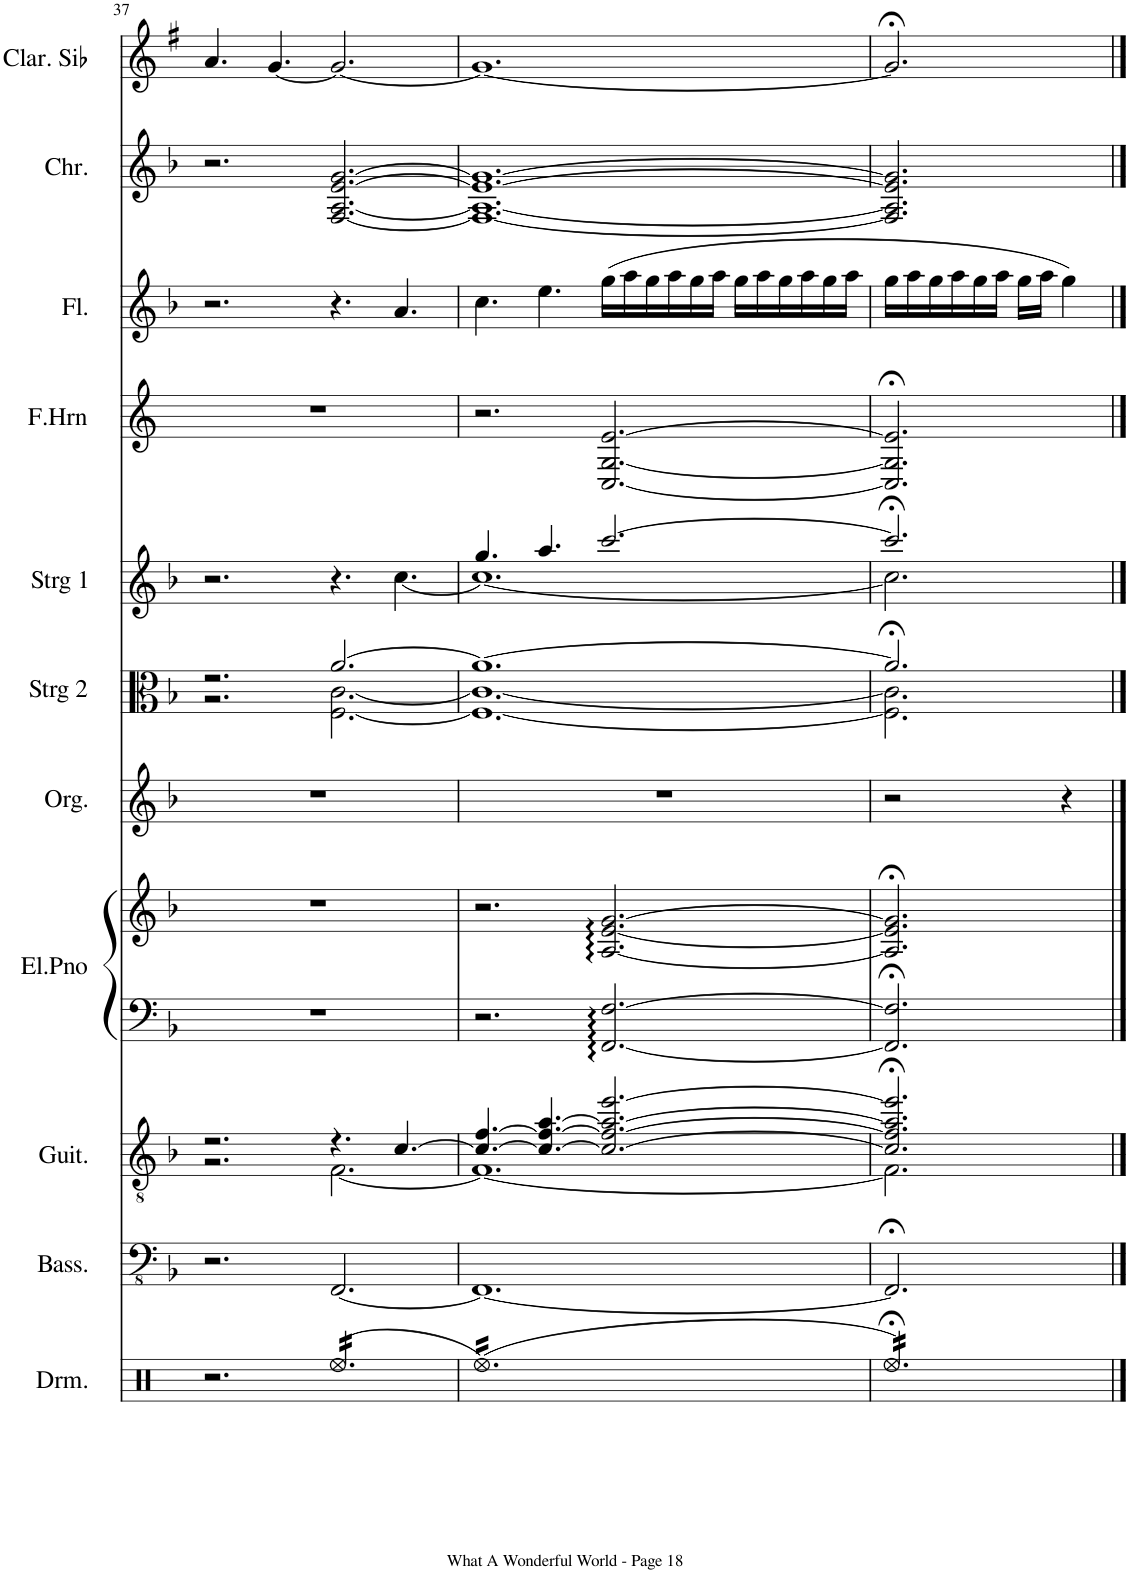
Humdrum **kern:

**kern	**kern	**kern	**kern	**kern	**kern	**kern	**kern	**kern	**kern	**kern	**kern
*part11	*part10	*part9	*part8	*part8	*part7	*part6	*part5	*part4	*part3	*part2	*part1
*staff12	*staff11	*staff10	*staff9	*staff8	*staff7	*staff6	*staff5	*staff4	*staff3	*staff2	*staff1
*I"Drums	*I"Bass	*I"Accoustic Guitar	*I"El. Piano	*	*I"Hammond Organ	*I"Strings Low	*I"Strings 1	*I"French Horn in F	*I"Flute	*I"Choirs	*I"Clarinette en Sib
*I'Drm.	*I'Bass.	*I'Guit.	*I'El.Pno	*	*I'Org.	*I'Strg 2	*I'Strg 1	*I'F.Hrn	*I'Fl.	*I'Chr.	*I'Clar. Sib
!!LO:PB:g=z
*clefX	*clefFv4	*clefGv2	*clefF4	*clefG2	*clefG2	*clefC3	*clefG2	*clefG2	*clefG2	*clefG2	*clefG2
*	*	*	*	*	*	*	*	*Trd4c7	*	*	*Trd1c2
*k[]	*k[b-]	*k[b-]	*k[b-]	*k[b-]	*k[b-]	*k[b-]	*k[b-]	*k[]	*k[b-]	*k[b-]	*k[f#]
*M12/8	*M12/8	*M12/8	*M12/8	*M12/8	*M12/8	*M12/8	*M12/8	*M12/8	*M12/8	*M12/8	*M12/8
=37	=37	=37	=37	=37	=37	=37	=37	=37	=37	=37	=37
*	*	*^	*	*	*	*^	*	*	*	*	*
2.r	2.r	2.r	2.r	1.r	1.r	1.r	2.r	2.r	2.r	1.r	2.r	2.r	4.a/
.	.	.	.	.	.	.	.	.	.	.	.	.	[4.g/
*tremolo	*	*	*	*	*	*	*	*	*	*	*	*	*
(>16Ree/LL	[2.FFF/	4.r	[2.F\	.	.	.	[2.a/	[2.F\ [2.c\	4.r	.	4.r	[2.F/ [2.A/ [2.e/ [2.g/	2.g/_
(>16Ree/	.	.	.	.	.	.	.	.	.	.	.	.	.
(>16Ree/	.	.	.	.	.	.	.	.	.	.	.	.	.
(>16Ree/	.	.	.	.	.	.	.	.	.	.	.	.	.
(>16Ree/	.	.	.	.	.	.	.	.	.	.	.	.	.
(>16Ree/	.	.	.	.	.	.	.	.	.	.	.	.	.
(>16Ree/	.	[4.c/	.	.	.	.	.	.	[4.cc\	.	4.a/	.	.
(>16Ree/	.	.	.	.	.	.	.	.	.	.	.	.	.
(>16Ree/	.	.	.	.	.	.	.	.	.	.	.	.	.
(>16Ree/	.	.	.	.	.	.	.	.	.	.	.	.	.
(>16Ree/	.	.	.	.	.	.	.	.	.	.	.	.	.
16Ree/JJ	.	.	.	.	.	.	.	.	.	.	.	.	.
=38	=38	=38	=38	=38	=38	=38	=38	=38	=38	=38	=38	=38	=38
*	*	*	*	*	*	*	*	*	*^	*	*	*	*
(>16Ree)LL	1.FFF_	4.c/_ [4.f/	1.F_	2.r	2.r	1.r	1.a_	1.F_ 1.c_	4.gg/	1.cc_	2.r	4.cc\	1.F_ 1.A_ 1.e_ 1.g_	1.g_
(>16Ree)	.	.	.	.	.	.	.	.	.	.	.	.	.	.
(>16Ree)	.	.	.	.	.	.	.	.	.	.	.	.	.	.
(>16Ree)	.	.	.	.	.	.	.	.	.	.	.	.	.	.
(>16Ree)	.	.	.	.	.	.	.	.	.	.	.	.	.	.
(>16Ree)	.	.	.	.	.	.	.	.	.	.	.	.	.	.
(>16Ree)	.	4.c/_ 4.f/_ [4.a/	.	.	.	.	.	.	4.aa/	.	.	4.ee\	.	.
(>16Ree)	.	.	.	.	.	.	.	.	.	.	.	.	.	.
(>16Ree)	.	.	.	.	.	.	.	.	.	.	.	.	.	.
(>16Ree)	.	.	.	.	.	.	.	.	.	.	.	.	.	.
(>16Ree)	.	.	.	.	.	.	.	.	.	.	.	.	.	.
(>16Ree)	.	.	.	.	.	.	.	.	.	.	.	.	.	.
(>16Ree)	.	2.c/_ 2.f/_ 2.a/_ [2.ee/	.	[2.FF/ [2.F/	[2.A/ [2.e/ [2.g/	.	.	.	[2.ccc/	.	[2.C/ [2.G/ [2.e/	(16gg\LL	.	.
(>16Ree)	.	.	.	.	.	.	.	.	.	.	.	16aa\	.	.
(>16Ree)	.	.	.	.	.	.	.	.	.	.	.	16gg\	.	.
(>16Ree)	.	.	.	.	.	.	.	.	.	.	.	16aa\	.	.
(>16Ree)	.	.	.	.	.	.	.	.	.	.	.	16gg\	.	.
(>16Ree)	.	.	.	.	.	.	.	.	.	.	.	16aa\JJ	.	.
(>16Ree)	.	.	.	.	.	.	.	.	.	.	.	16gg\LL	.	.
(>16Ree)	.	.	.	.	.	.	.	.	.	.	.	16aa\	.	.
(>16Ree)	.	.	.	.	.	.	.	.	.	.	.	16gg\	.	.
(>16Ree)	.	.	.	.	.	.	.	.	.	.	.	16aa\	.	.
(>16Ree)	.	.	.	.	.	.	.	.	.	.	.	16gg\	.	.
16Ree)JJ	.	.	.	.	.	.	.	.	.	.	.	16aa\JJ	.	.
=39	=39	=39	=39	=39	=39	=39	=39	=39	=39	=39	=39	=39	=39	=39
16Ree;</)LL	2.FFF;</]	2.c/];< 2.f/];< 2.a/];< 2.ee/];<	2.F\]	2.FF/];< 2.F/];<	2.A/];< 2.e/];< 2.g/];<	2r	2.a;</]	2.F\] 2.c\]	2.ccc;</]	2.cc\]	2.C/];< 2.G/];< 2.e/];<	16gg\LL	2.F/] 2.A/] 2.e/] 2.g/]	2.g;</]
16Ree;</)	.	.	.	.	.	.	.	.	.	.	.	16aa\	.	.
16Ree;</)	.	.	.	.	.	.	.	.	.	.	.	16gg\	.	.
16Ree;</)	.	.	.	.	.	.	.	.	.	.	.	16aa\	.	.
16Ree;</)	.	.	.	.	.	.	.	.	.	.	.	16gg\	.	.
16Ree;</)	.	.	.	.	.	.	.	.	.	.	.	16aa\JJ	.	.
16Ree;</)	.	.	.	.	.	.	.	.	.	.	.	16gg\LL	.	.
16Ree;</)	.	.	.	.	.	.	.	.	.	.	.	16aa\JJ	.	.
16Ree;</)	.	.	.	.	.	4r	.	.	.	.	.	4gg\)	.	.
16Ree;</)	.	.	.	.	.	.	.	.	.	.	.	.	.	.
16Ree;</)	.	.	.	.	.	.	.	.	.	.	.	.	.	.
16Ree;</)JJ	.	.	.	.	.	.	.	.	.	.	.	.	.	.
*Xtremolo	*	*	*	*	*	*	*	*	*	*	*	*	*	*
*	*	*	*	*	*	*	*v	*v	*	*	*	*	*	*
*	*	*v	*v	*	*	*	*	*v	*v	*	*	*	*
==	==	==	==	==	==	==	==	==	==	==	==
*-	*-	*-	*-	*-	*-	*-	*-	*-	*-	*-	*-
